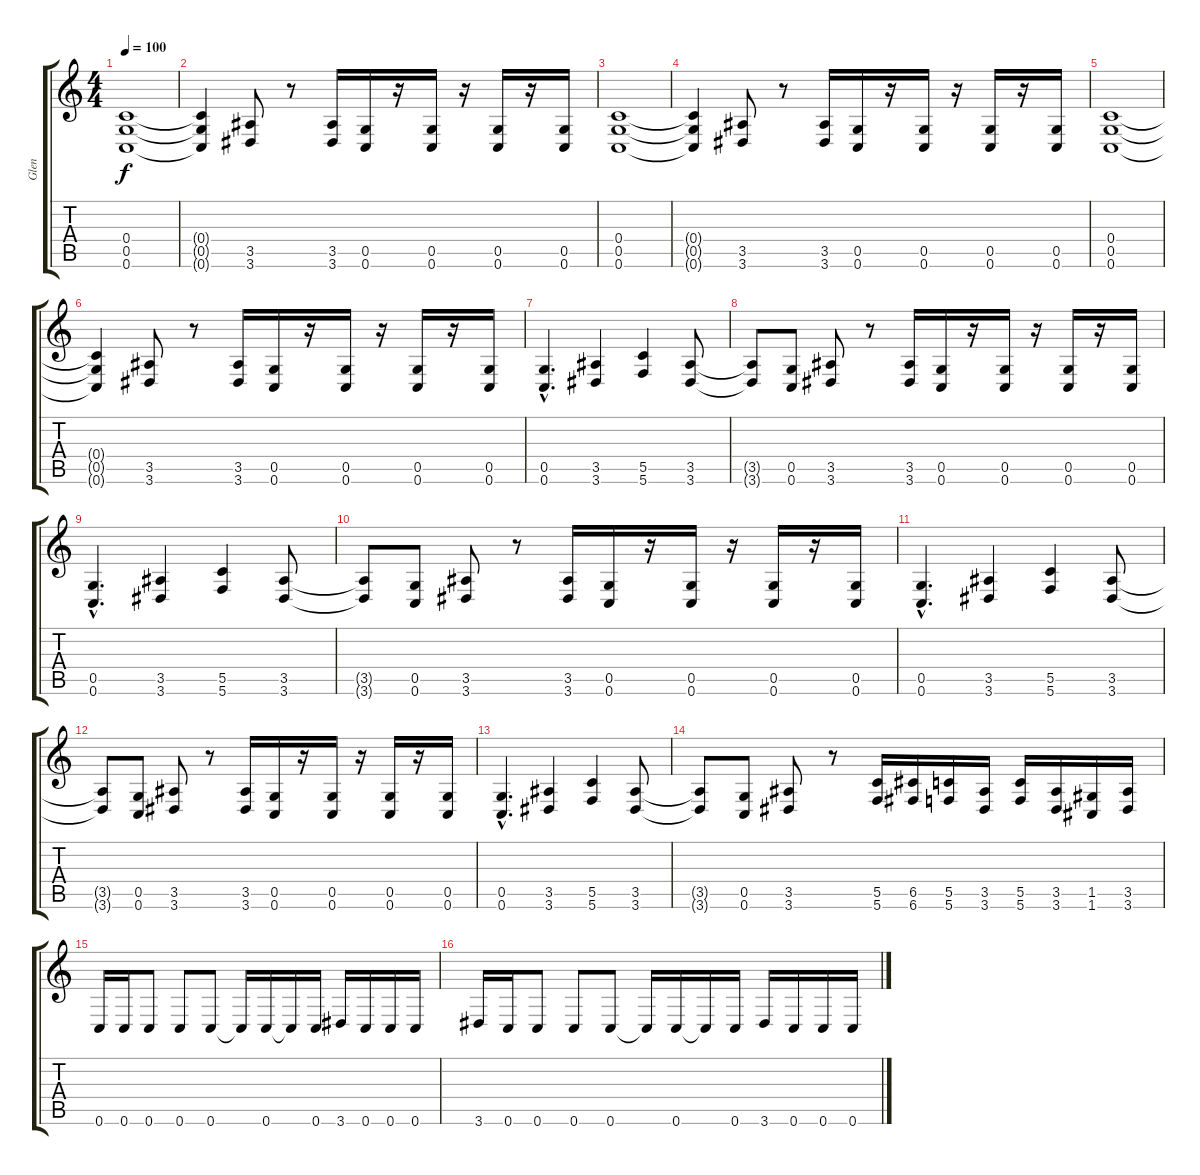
\track ("Glen" "Glen") {instrument overdrivenguitar}
\staff {score tabs}
\tuning (D4 A3 F3 C3 G2 C2) {hide}
\ts (4 4)
\tempo 100
\clef g2
\ks c
(0.4 0.5 0.6).1{dy f} |
(0.4{t} 0.5{t} 0.6{t}).4 (3.5 3.6).8 r.8 (3.5 3.6).16 (0.5 0.6).16 r.16 (0.5 0.6).16 r.16 (0.5 0.6).16 r.16 (0.5 0.6).16 |
(0.4 0.5 0.6).1 |
(0.4{t} 0.5{t} 0.6{t}).4 (3.5 3.6).8 r.8 (3.5 3.6).16 (0.5 0.6).16 r.16 (0.5 0.6).16 r.16 (0.5 0.6).16 r.16 (0.5 0.6).16 |
(0.4 0.5 0.6).1 |
(0.4{t} 0.5{t} 0.6{t}).4 (3.5 3.6).8 r.8 (3.5 3.6).16 (0.5 0.6).16 r.16 (0.5 0.6).16 r.16 (0.5 0.6).16 r.16 (0.5 0.6).16 |
(0.5{hac} 0.6{hac}).4{d} (3.5 3.6).4 (5.5 5.6).4 (3.5 3.6).8 |
(3.5{t} 3.6{t}).8 (0.5 0.6).8 (3.5 3.6).8 r.8 (3.5 3.6).16 (0.5 0.6).16 r.16 (0.5 0.6).16 r.16 (0.5 0.6).16 r.16 (0.5 0.6).16 |
(0.5{hac} 0.6{hac}).4{d} (3.5 3.6).4 (5.5 5.6).4 (3.5 3.6).8 |
(3.5{t} 3.6{t}).8 (0.5 0.6).8 (3.5 3.6).8 r.8 (3.5 3.6).16 (0.5 0.6).16 r.16 (0.5 0.6).16 r.16 (0.5 0.6).16 r.16 (0.5 0.6).16 |
(0.5{hac} 0.6{hac}).4{d} (3.5 3.6).4 (5.5 5.6).4 (3.5 3.6).8 |
(3.5{t} 3.6{t}).8 (0.5 0.6).8 (3.5 3.6).8 r.8 (3.5 3.6).16 (0.5 0.6).16 r.16 (0.5 0.6).16 r.16 (0.5 0.6).16 r.16 (0.5 0.6).16 |
(0.5{hac} 0.6{hac}).4{d} (3.5 3.6).4 (5.5 5.6).4 (3.5 3.6).8 |
(3.5{t} 3.6{t}).8 (0.5 0.6).8 (3.5 3.6).8 r.8 (5.5 5.6).16 (6.5 6.6).16 (5.5 5.6).16 (3.5 3.6).16 (5.5 5.6).16 (3.5 3.6).16 (1.5 1.6).16 (3.5 3.6).16 |
0.6.16 0.6.16 0.6.8 0.6.8 0.6.8 0.6{t}.16 0.6.16 0.6{t}.16 0.6.16 3.6.16 0.6.16 0.6.16 0.6.16 |
3.6.16 0.6.16 0.6.8 0.6.8 0.6.8 0.6{t}.16 0.6.16 0.6{t}.16 0.6.16 3.6.16 0.6.16 0.6.16 0.6.16
